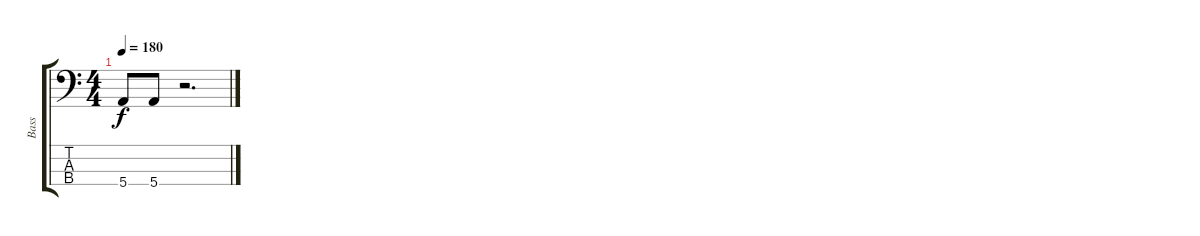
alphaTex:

\track ("Bass" "Bass") {instrument electricbassfinger}
\staff {score tabs}
\tuning (G2 D2 A1 E1) {hide}
\ts (4 4)
\tempo 180
\clef f4
\ks aminor
5.4.8{dy f} 5.4.8 r.2{d}
